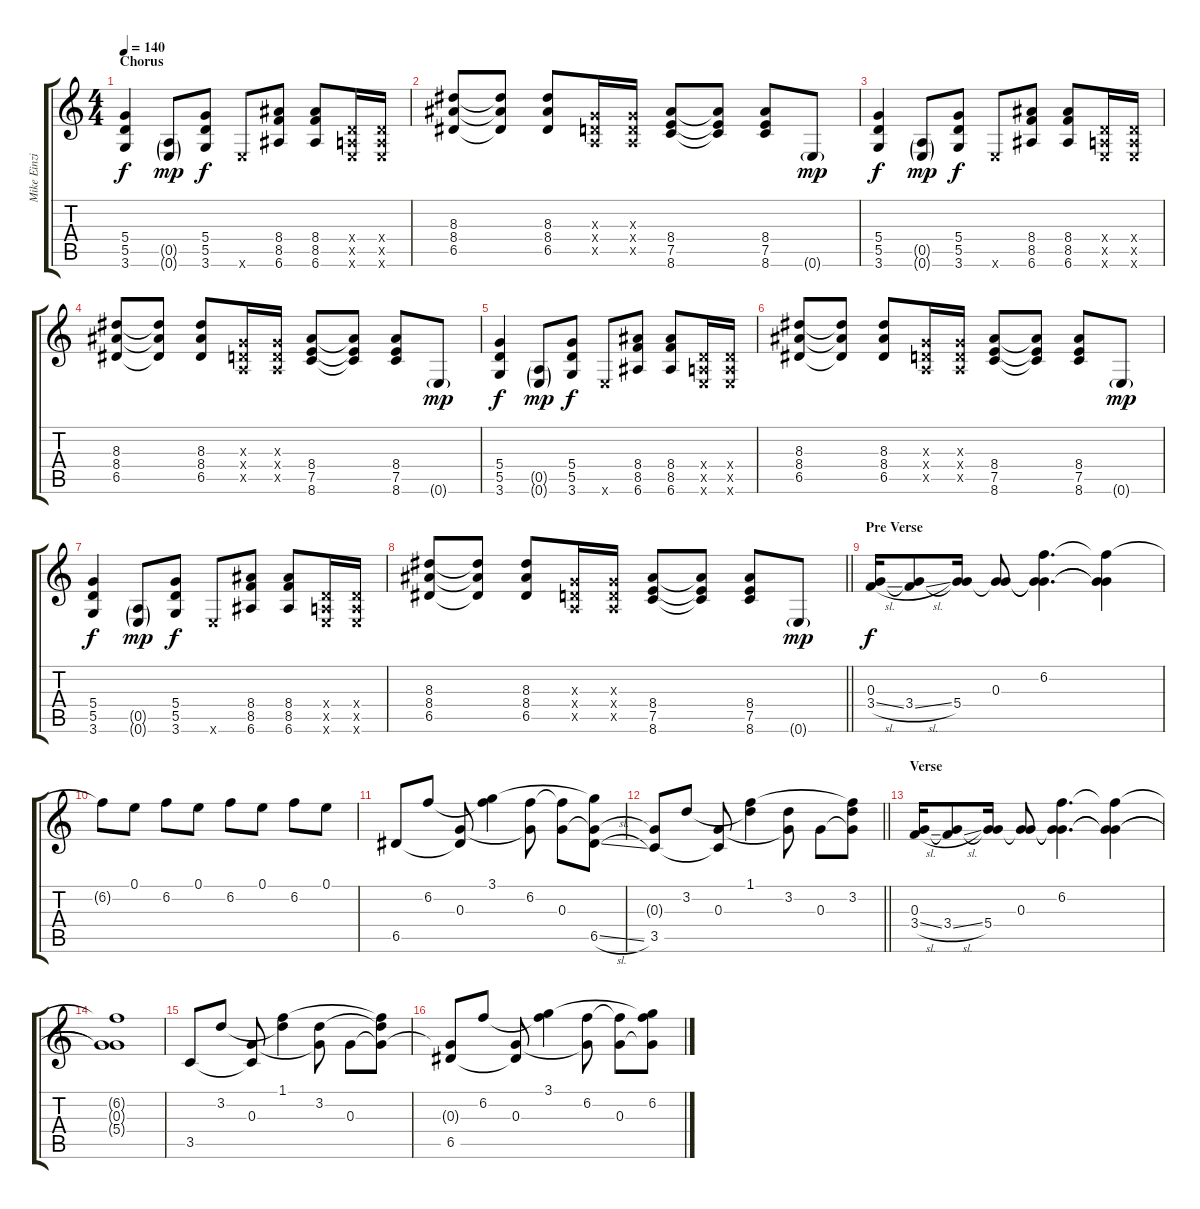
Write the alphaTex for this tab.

\track ("Mike Einziger [Guitar]" "Mike Einzi") {instrument electricguitarclean}
\staff {score tabs}
\tuning (E4 B3 G3 D3 A2 E2) {hide}
\ts (4 4)
\section ("" "Chorus")
\tempo 140
\clef g2
\ks c
(5.4 5.5 3.6).4{dy f instrument distortionguitar} (0.5{g} 0.6{g}).8{dy mp} (5.4 5.5 3.6).8{dy f} 0.6{x}.8 (8.4 8.5 6.6).8 (8.4 8.5 6.6).8 (0.4{x} 0.5{x} 0.6{x}).16 (0.4{x} 0.5{x} 0.6{x}).16 |
(8.3 8.4 6.5).8 (8.3{t} 8.4{t} 6.5{t}).8 (8.3 8.4 6.5).8 (0.3{x} 0.4{x} 0.5{x}).16 (0.3{x} 0.4{x} 0.5{x}).16 (8.4 7.5 8.6).8 (8.4{t} 7.5{t} 8.6{t}).8 (8.4 7.5 8.6).8 0.6{g}.8{dy mp} |
(5.4 5.5 3.6).4{dy f} (0.5{g} 0.6{g}).8{dy mp} (5.4 5.5 3.6).8{dy f} 0.6{x}.8 (8.4 8.5 6.6).8 (8.4 8.5 6.6).8 (0.4{x} 0.5{x} 0.6{x}).16 (0.4{x} 0.5{x} 0.6{x}).16 |
(8.3 8.4 6.5).8 (8.3{t} 8.4{t} 6.5{t}).8 (8.3 8.4 6.5).8 (0.3{x} 0.4{x} 0.5{x}).16 (0.3{x} 0.4{x} 0.5{x}).16 (8.4 7.5 8.6).8 (8.4{t} 7.5{t} 8.6{t}).8 (8.4 7.5 8.6).8 0.6{g}.8{dy mp} |
(5.4 5.5 3.6).4{dy f} (0.5{g} 0.6{g}).8{dy mp} (5.4 5.5 3.6).8{dy f} 0.6{x}.8 (8.4 8.5 6.6).8 (8.4 8.5 6.6).8 (0.4{x} 0.5{x} 0.6{x}).16 (0.4{x} 0.5{x} 0.6{x}).16 |
(8.3 8.4 6.5).8 (8.3{t} 8.4{t} 6.5{t}).8 (8.3 8.4 6.5).8 (0.3{x} 0.4{x} 0.5{x}).16 (0.3{x} 0.4{x} 0.5{x}).16 (8.4 7.5 8.6).8 (8.4{t} 7.5{t} 8.6{t}).8 (8.4 7.5 8.6).8 0.6{g}.8{dy mp} |
(5.4 5.5 3.6).4{dy f} (0.5{g} 0.6{g}).8{dy mp} (5.4 5.5 3.6).8{dy f} 0.6{x}.8 (8.4 8.5 6.6).8 (8.4 8.5 6.6).8 (0.4{x} 0.5{x} 0.6{x}).16 (0.4{x} 0.5{x} 0.6{x}).16 |
\barLineRight lightlight
(8.3 8.4 6.5).8 (8.3{t} 8.4{t} 6.5{t}).8 (8.3 8.4 6.5).8 (0.3{x} 0.4{x} 0.5{x}).16 (0.3{x} 0.4{x} 0.5{x}).16 (8.4 7.5 8.6).8 (8.4{t} 7.5{t} 8.6{t}).8 (8.4 7.5 8.6).8 0.6{g}.8{dy mp} |
\section ("" "Pre Verse")
(0.3 3.4{sl}).16{dy f instrument electricguitarclean} (0.3{t} 3.4{sl}).8 (0.3{t} 5.4).16 (0.3 5.4{t}).8 (6.2 0.3{t} 5.4{t}).4{d} (6.2{t} 0.3{t} 5.4{t}).4 |
6.2{t}.8 0.1.8 6.2.8 0.1.8 6.2.8 0.1.8 6.2.8 0.1.8 |
6.5.8 6.2.8 (0.3 6.5{t}).8 (3.1 6.2{t}).4 (6.2 0.3{t}).8 (6.2{t} 0.3).8 (3.1{t} 0.3{t} 6.5{sl}).8 |
\barLineRight lightlight
(0.3{t} 3.5).8 3.2.8 (0.3 3.5{t}).8 (1.1 3.2{t}).4 (3.2 0.3{t}).8 0.3.8 (1.1{t} 3.2 0.3{t}).8 |
\section ("" "Verse")
(0.3 3.4{sl}).16 (0.3{t} 3.4{sl}).8 (0.3{t} 5.4).16 (0.3 5.4{t}).8 (6.2 0.3{t} 5.4{t}).4{d} (6.2{t} 0.3{t} 5.4{t}).4 |
(6.2{t} 0.3{t} 5.4{t}).1 |
3.5.8 3.2.8 (0.3 3.5{t}).8 (1.1 3.2{t}).4 (3.2 0.3{t}).8 0.3.8 (1.1{t} 3.2{t} 0.3{t}).8 |
(0.3{t} 6.5).8 6.2.8 (0.3 6.5{t}).8 (3.1 6.2{t}).4 (6.2 0.3{t}).8 (6.2{t} 0.3).8 (3.1{t} 6.2 0.3{t}).8
